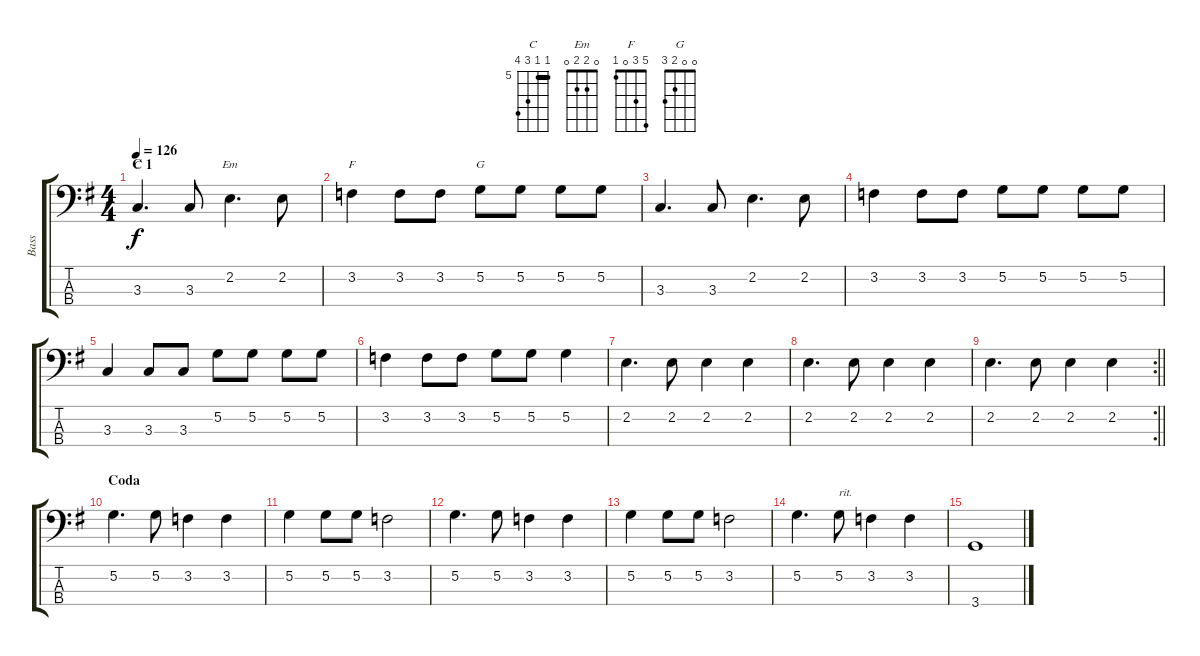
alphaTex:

\track ("Bass" "Bass") {instrument electricbassfinger}
\staff {score tabs}
\tuning (G2 D2 A1 E1) {hide}
\chord ("C" 5 5 7 8) {firstfret 5 barre 5}
\chord ("Em" 0 2 2 0)
\chord ("F" 5 3 0 1)
\chord ("G" 0 0 2 3)
\ts (4 4)
\section ("" "C 1")
\tempo 126
\clef f4
\ks g
3.3.4{d ch "C" dy f} 3.3.8 2.2.4{d ch "Em"} 2.2.8 |
3.2.4{ch "F"} 3.2.8 3.2.8 5.2.8{ch "G"} 5.2.8 5.2.8 5.2.8 |
3.3.4{d} 3.3.8 2.2.4{d} 2.2.8 |
3.2.4 3.2.8 3.2.8 5.2.8 5.2.8 5.2.8 5.2.8 |
3.3.4 3.3.8 3.3.8 5.2.8 5.2.8 5.2.8 5.2.8 |
3.2.4 3.2.8 3.2.8 5.2.8 5.2.8 5.2.4 |
2.2.4{d} 2.2.8 2.2.4 2.2.4 |
2.2.4{d} 2.2.8 2.2.4 2.2.4 |
\rc 2
\barLineRight lightlight
2.2.4{d} 2.2.8 2.2.4 2.2.4 |
\section ("" "Coda")
5.2.4{d} 5.2.8 3.2.4 3.2.4 |
5.2.4 5.2.8 5.2.8 3.2.2 |
5.2.4{d} 5.2.8 3.2.4 3.2.4 |
5.2.4 5.2.8 5.2.8 3.2.2 |
5.2.4{d} 5.2.8{txt "rit."} 3.2.4 3.2.4 |
3.4.1
